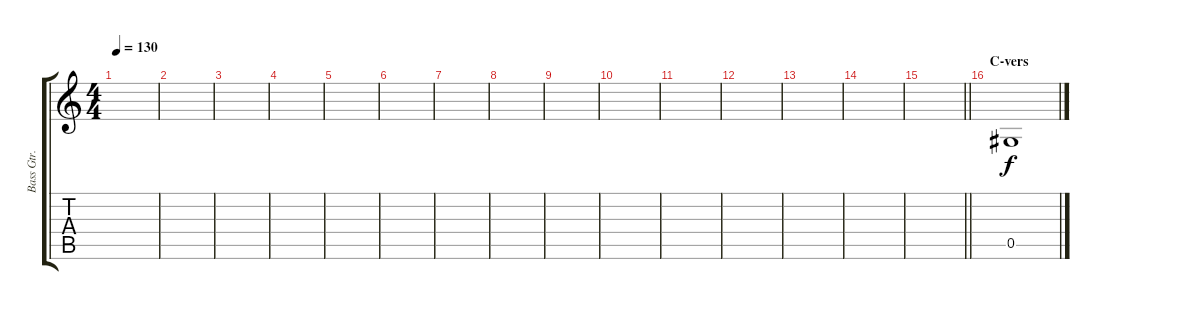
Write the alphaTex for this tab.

\track ("Bass Gtr." "Bass Gtr.") {instrument electricbassfinger}
\staff {score tabs}
\tuning (Eb4 Bb3 Gb3 Db3 Ab2 Eb2) {hide}
\ts (4 4)
\tempo 130
\clef g2
\ks c
|
|
|
|
|
|
|
|
|
|
|
|
|
|
\barLineRight lightlight
|
\section ("" "C-vers")
0.5.1
